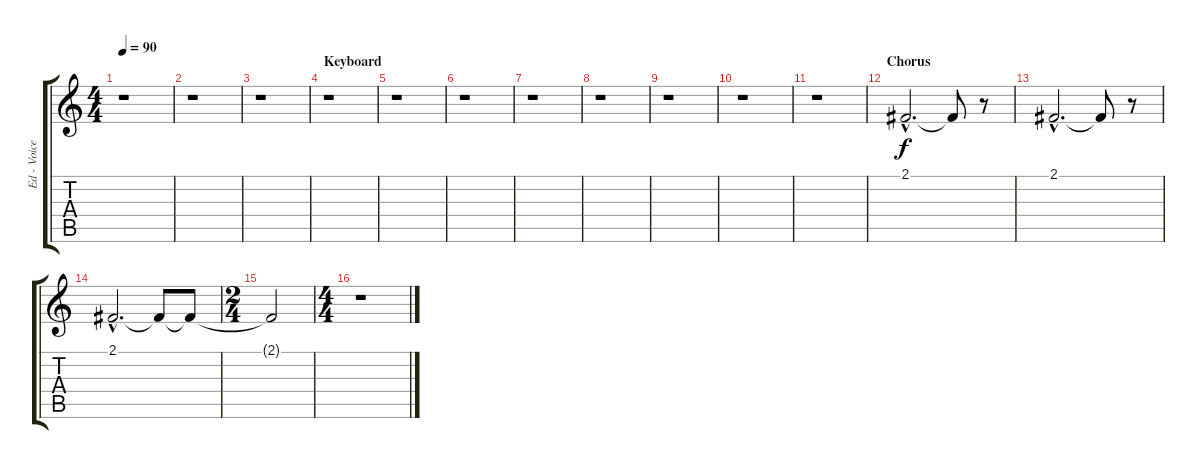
\track ("Ed - Voice" "Ed - Voice") {instrument flute}
\staff {score tabs}
\tuning (E4 B3 G3 D3 A2 E2) {hide}
\ts (4 4)
\tempo 90
\clef g2
\ks c
r.1{dy f} |
r.1 |
r.1 |
\section ("" "Keyboard")
r.1 |
r.1 |
r.1 |
r.1 |
r.1 |
r.1 |
r.1 |
r.1 |
\section ("" "Chorus")
2.1{hac}.2{d} 2.1{t}.8 r.8 |
2.1{hac}.2{d} 2.1{t}.8 r.8 |
2.1{hac}.2{d} 2.1{t}.8 2.1{t}.8 |
\ts (2 4)
2.1{t}.2 |
\ts (4 4)
r.1
